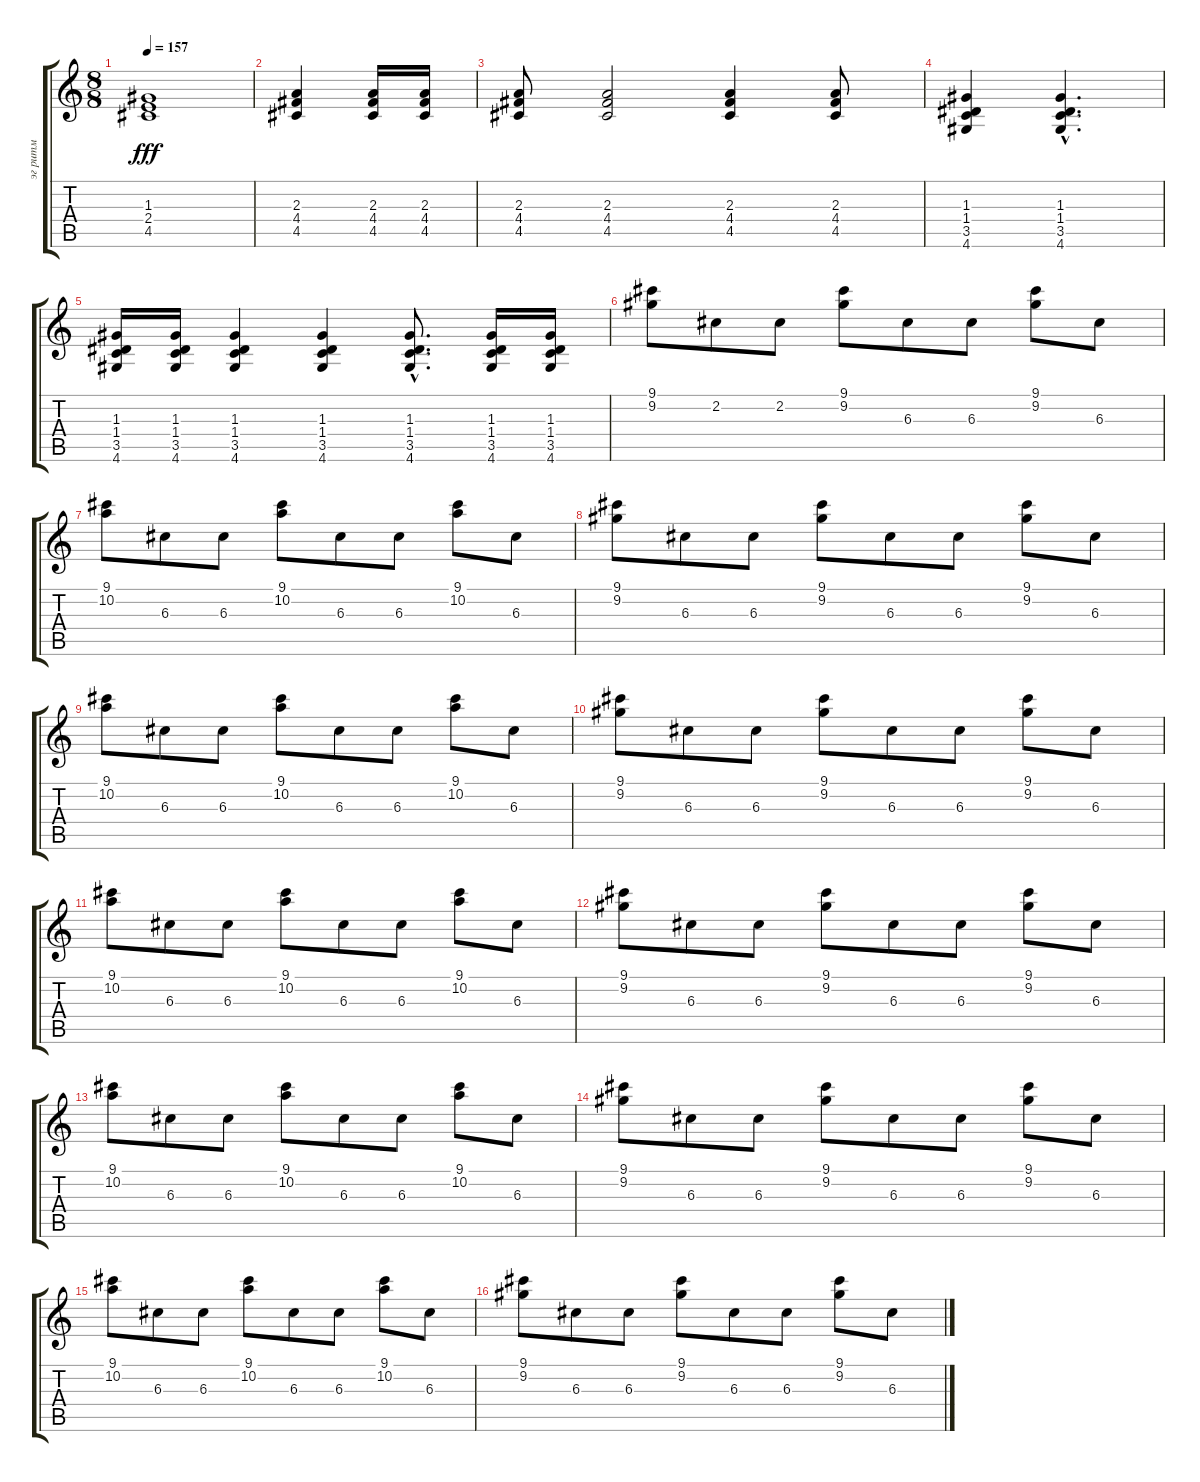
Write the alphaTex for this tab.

\track ("эг ритм" "эг ритм") {instrument distortionguitar}
\staff {score tabs}
\tuning (E4 B3 G3 D3 A2 E2) {hide}
\ts (8 8)
\tempo 157
\clef g2
\ks c
(1.3 2.4 4.5).1{dy fff} |
(2.3 4.4 4.5).4 (2.3 4.4 4.5).16 (2.3 4.4 4.5).16 |
(2.3 4.4 4.5).8 (2.3 4.4 4.5).2 (2.3 4.4 4.5).4 (2.3 4.4 4.5).8 |
(1.3 1.4 3.5 4.6).4 (1.3{hac} 1.4{hac} 3.5{hac} 4.6{hac}).4{d} |
(1.3 1.4 3.5 4.6).16 (1.3 1.4 3.5 4.6).16 (1.3 1.4 3.5 4.6).4 (1.3 1.4 3.5 4.6).4 (1.3{hac} 1.4{hac} 3.5{hac} 4.6{hac}).8{d} (1.3 1.4 3.5 4.6).16 (1.3 1.4 3.5 4.6).16 |
(9.1 9.2).8 2.2.8 2.2.8 (9.1 9.2).8 6.3.8 6.3.8 (9.1 9.2).8 6.3.8 |
(9.1 10.2).8 6.3.8 6.3.8 (9.1 10.2).8 6.3.8 6.3.8 (9.1 10.2).8 6.3.8 |
(9.1 9.2).8 6.3.8 6.3.8 (9.1 9.2).8 6.3.8 6.3.8 (9.1 9.2).8 6.3.8 |
(9.1 10.2).8 6.3.8 6.3.8 (9.1 10.2).8 6.3.8 6.3.8 (9.1 10.2).8 6.3.8 |
(9.1 9.2).8 6.3.8 6.3.8 (9.1 9.2).8 6.3.8 6.3.8 (9.1 9.2).8 6.3.8 |
(9.1 10.2).8 6.3.8 6.3.8 (9.1 10.2).8 6.3.8 6.3.8 (9.1 10.2).8 6.3.8 |
(9.1 9.2).8 6.3.8 6.3.8 (9.1 9.2).8 6.3.8 6.3.8 (9.1 9.2).8 6.3.8 |
(9.1 10.2).8 6.3.8 6.3.8 (9.1 10.2).8 6.3.8 6.3.8 (9.1 10.2).8 6.3.8 |
(9.1 9.2).8 6.3.8 6.3.8 (9.1 9.2).8 6.3.8 6.3.8 (9.1 9.2).8 6.3.8 |
(9.1 10.2).8 6.3.8 6.3.8 (9.1 10.2).8 6.3.8 6.3.8 (9.1 10.2).8 6.3.8 |
(9.1 9.2).8 6.3.8 6.3.8 (9.1 9.2).8 6.3.8 6.3.8 (9.1 9.2).8 6.3.8
